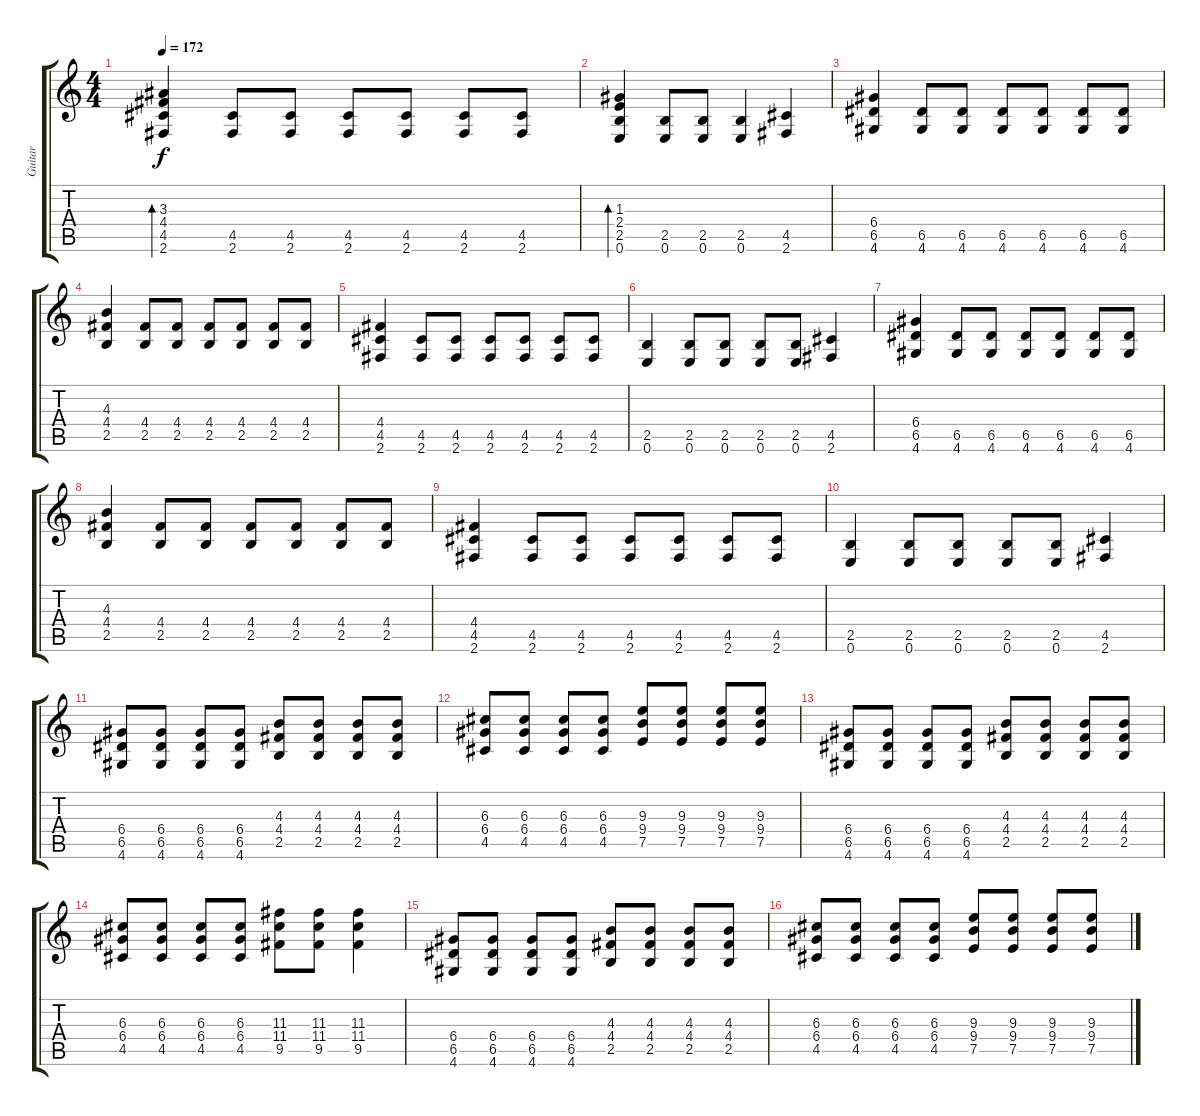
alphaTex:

\track ("Guitar" "Guitar") {instrument distortionguitar}
\staff {score tabs}
\tuning (E4 B3 G3 D3 A2 E2) {hide}
\ts (4 4)
\tempo 172
\clef g2
\ks c
(3.3 4.4 4.5 2.6).4{bd 120 dy f} (4.5 2.6).8 (4.5 2.6).8 (4.5 2.6).8 (4.5 2.6).8 (4.5 2.6).8 (4.5 2.6).8 |
(1.3 2.4 2.5 0.6).4{bd 120} (2.5 0.6).8 (2.5 0.6).8 (2.5 0.6).4 (4.5 2.6).4 |
(6.4 6.5 4.6).4 (6.5 4.6).8 (6.5 4.6).8 (6.5 4.6).8 (6.5 4.6).8 (6.5 4.6).8 (6.5 4.6).8 |
(4.3 4.4 2.5).4 (4.4 2.5).8 (4.4 2.5).8 (4.4 2.5).8 (4.4 2.5).8 (4.4 2.5).8 (4.4 2.5).8 |
(4.4 4.5 2.6).4 (4.5 2.6).8 (4.5 2.6).8 (4.5 2.6).8 (4.5 2.6).8 (4.5 2.6).8 (4.5 2.6).8 |
(2.5 0.6).4 (2.5 0.6).8 (2.5 0.6).8 (2.5 0.6).8 (2.5 0.6).8 (4.5 2.6).4 |
(6.4 6.5 4.6).4 (6.5 4.6).8 (6.5 4.6).8 (6.5 4.6).8 (6.5 4.6).8 (6.5 4.6).8 (6.5 4.6).8 |
(4.3 4.4 2.5).4 (4.4 2.5).8 (4.4 2.5).8 (4.4 2.5).8 (4.4 2.5).8 (4.4 2.5).8 (4.4 2.5).8 |
(4.4 4.5 2.6).4 (4.5 2.6).8 (4.5 2.6).8 (4.5 2.6).8 (4.5 2.6).8 (4.5 2.6).8 (4.5 2.6).8 |
(2.5 0.6).4 (2.5 0.6).8 (2.5 0.6).8 (2.5 0.6).8 (2.5 0.6).8 (4.5 2.6).4 |
(6.4 6.5 4.6).8 (6.4 6.5 4.6).8 (6.4 6.5 4.6).8 (6.4 6.5 4.6).8 (4.3 4.4 2.5).8 (4.3 4.4 2.5).8 (4.3 4.4 2.5).8 (4.3 4.4 2.5).8 |
(6.3 6.4 4.5).8 (6.3 6.4 4.5).8 (6.3 6.4 4.5).8 (6.3 6.4 4.5).8 (9.3 9.4 7.5).8 (9.3 9.4 7.5).8 (9.3 9.4 7.5).8 (9.3 9.4 7.5).8 |
(6.4 6.5 4.6).8 (6.4 6.5 4.6).8 (6.4 6.5 4.6).8 (6.4 6.5 4.6).8 (4.3 4.4 2.5).8 (4.3 4.4 2.5).8 (4.3 4.4 2.5).8 (4.3 4.4 2.5).8 |
(6.3 6.4 4.5).8 (6.3 6.4 4.5).8 (6.3 6.4 4.5).8 (6.3 6.4 4.5).8 (11.3 11.4 9.5).8 (11.3 11.4 9.5).8 (11.3 11.4 9.5).4 |
(6.4 6.5 4.6).8 (6.4 6.5 4.6).8 (6.4 6.5 4.6).8 (6.4 6.5 4.6).8 (4.3 4.4 2.5).8 (4.3 4.4 2.5).8 (4.3 4.4 2.5).8 (4.3 4.4 2.5).8 |
(6.3 6.4 4.5).8 (6.3 6.4 4.5).8 (6.3 6.4 4.5).8 (6.3 6.4 4.5).8 (9.3 9.4 7.5).8 (9.3 9.4 7.5).8 (9.3 9.4 7.5).8 (9.3 9.4 7.5).8
